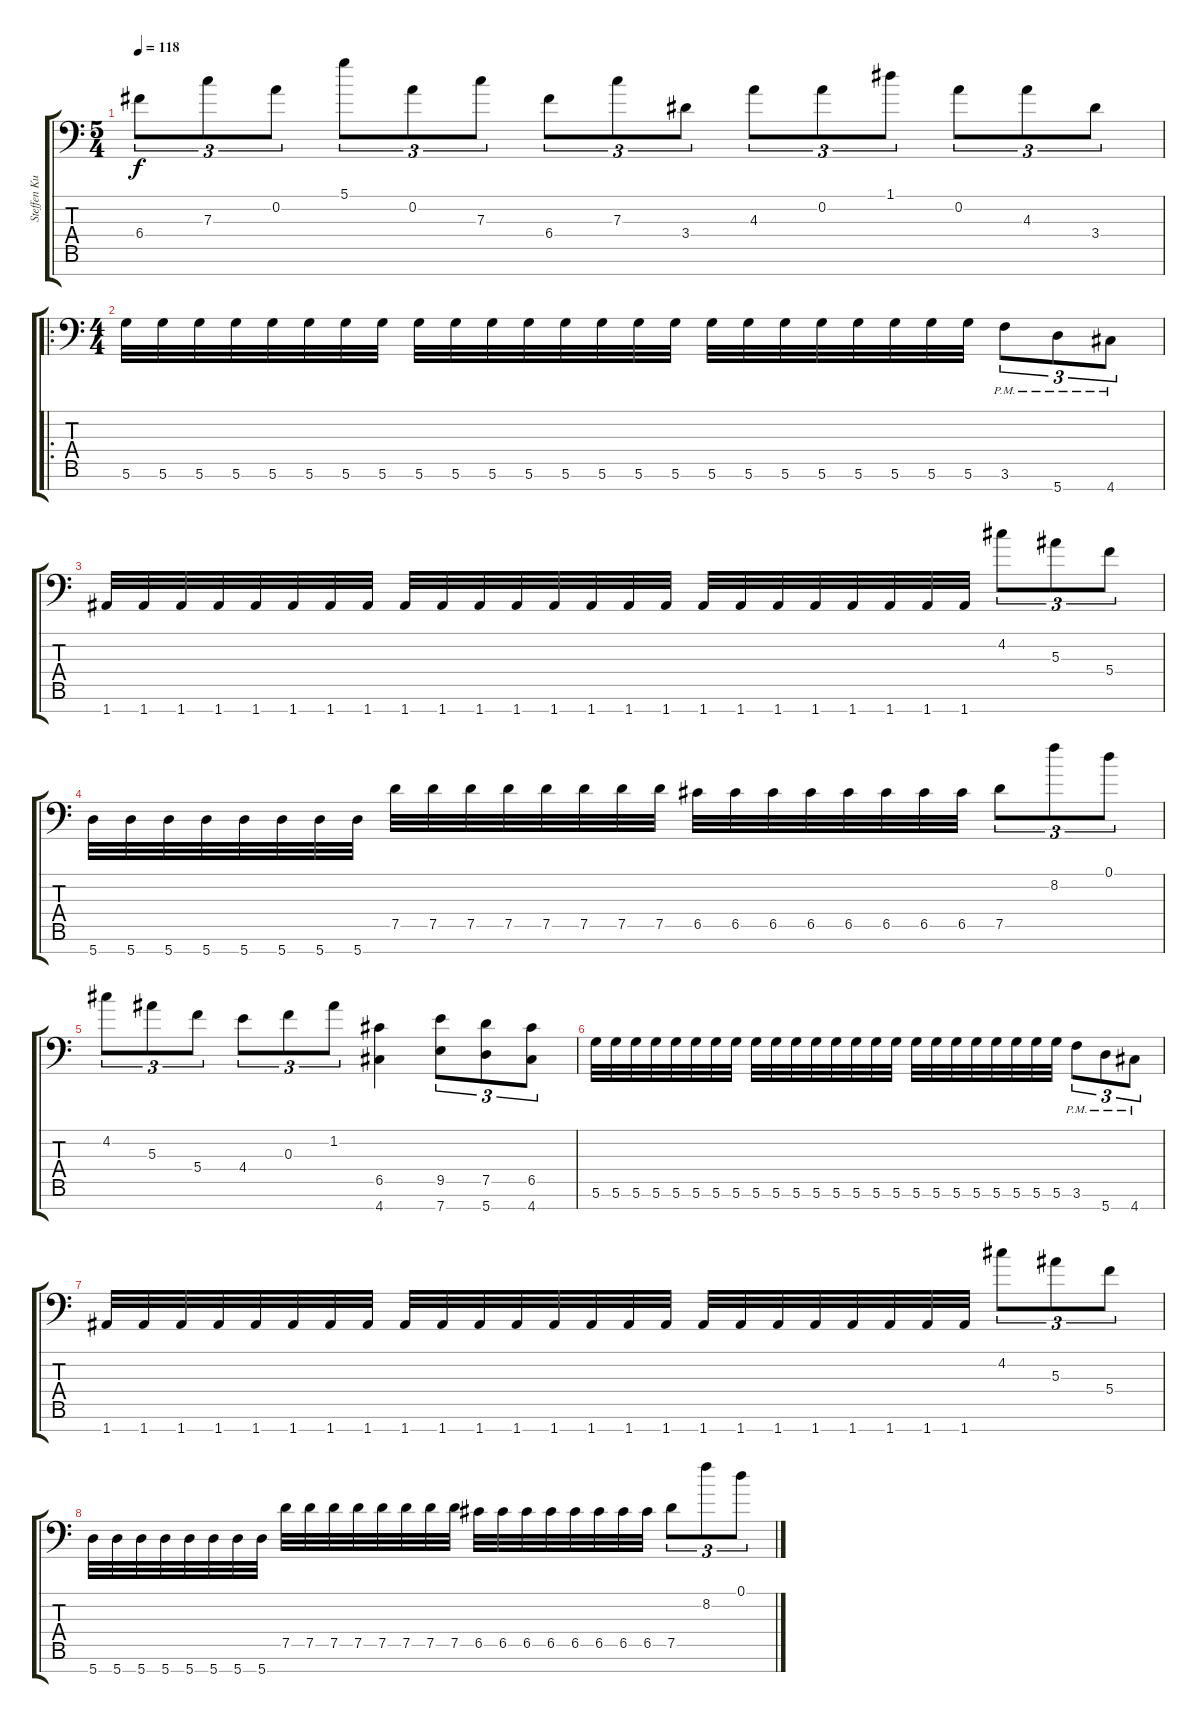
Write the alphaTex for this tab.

\track ("Steffen Kummerer" "Steffen Ku") {instrument distortionguitar}
\staff {score tabs}
\tuning (D4 A3 F3 C3 G2 D2 A1) {hide}
\ts (5 4)
\tempo 118
\clef f4
\ks c
6.4.8{tu (3 2) dy f} 7.3.8{tu (3 2)} 0.2.8{tu (3 2)} 5.1.8{tu (3 2)} 0.2.8{tu (3 2)} 7.3.8{tu (3 2)} 6.4.8{tu (3 2)} 7.3.8{tu (3 2)} 3.4.8{tu (3 2)} 4.3.8{tu (3 2)} 0.2.8{tu (3 2)} 1.1.8{tu (3 2)} 0.2.8{tu (3 2)} 4.3.8{tu (3 2)} 3.4.8{tu (3 2)} |
\ro
\ts (4 4)
5.6.32 5.6.32 5.6.32 5.6.32 5.6.32 5.6.32 5.6.32 5.6.32 5.6.32 5.6.32 5.6.32 5.6.32 5.6.32 5.6.32 5.6.32 5.6.32 5.6.32 5.6.32 5.6.32 5.6.32 5.6.32 5.6.32 5.6.32 5.6.32 3.6{pm}.8{tu (3 2)} 5.7{pm}.8{tu (3 2)} 4.7{pm}.8{tu (3 2)} |
1.7.32 1.7.32 1.7.32 1.7.32 1.7.32 1.7.32 1.7.32 1.7.32 1.7.32 1.7.32 1.7.32 1.7.32 1.7.32 1.7.32 1.7.32 1.7.32 1.7.32 1.7.32 1.7.32 1.7.32 1.7.32 1.7.32 1.7.32 1.7.32 4.2.8{tu (3 2)} 5.3.8{tu (3 2)} 5.4.8{tu (3 2)} |
5.7.32 5.7.32 5.7.32 5.7.32 5.7.32 5.7.32 5.7.32 5.7.32 7.5.32 7.5.32 7.5.32 7.5.32 7.5.32 7.5.32 7.5.32 7.5.32 6.5.32 6.5.32 6.5.32 6.5.32 6.5.32 6.5.32 6.5.32 6.5.32 7.5.8{tu (3 2)} 8.2.8{tu (3 2)} 0.1.8{tu (3 2)} |
4.2.8{tu (3 2)} 5.3.8{tu (3 2)} 5.4.8{tu (3 2)} 4.4.8{tu (3 2)} 0.3.8{tu (3 2)} 1.2.8{tu (3 2)} (6.5 4.7).4 (9.5 7.7).8{tu (3 2)} (7.5 5.7).8{tu (3 2)} (6.5 4.7).8{tu (3 2)} |
5.6.32 5.6.32 5.6.32 5.6.32 5.6.32 5.6.32 5.6.32 5.6.32 5.6.32 5.6.32 5.6.32 5.6.32 5.6.32 5.6.32 5.6.32 5.6.32 5.6.32 5.6.32 5.6.32 5.6.32 5.6.32 5.6.32 5.6.32 5.6.32 3.6{pm}.8{tu (3 2)} 5.7{pm}.8{tu (3 2)} 4.7{pm}.8{tu (3 2)} |
1.7.32 1.7.32 1.7.32 1.7.32 1.7.32 1.7.32 1.7.32 1.7.32 1.7.32 1.7.32 1.7.32 1.7.32 1.7.32 1.7.32 1.7.32 1.7.32 1.7.32 1.7.32 1.7.32 1.7.32 1.7.32 1.7.32 1.7.32 1.7.32 4.2.8{tu (3 2)} 5.3.8{tu (3 2)} 5.4.8{tu (3 2)} |
5.7.32 5.7.32 5.7.32 5.7.32 5.7.32 5.7.32 5.7.32 5.7.32 7.5.32 7.5.32 7.5.32 7.5.32 7.5.32 7.5.32 7.5.32 7.5.32 6.5.32 6.5.32 6.5.32 6.5.32 6.5.32 6.5.32 6.5.32 6.5.32 7.5.8{tu (3 2)} 8.2.8{tu (3 2)} 0.1.8{tu (3 2)}
